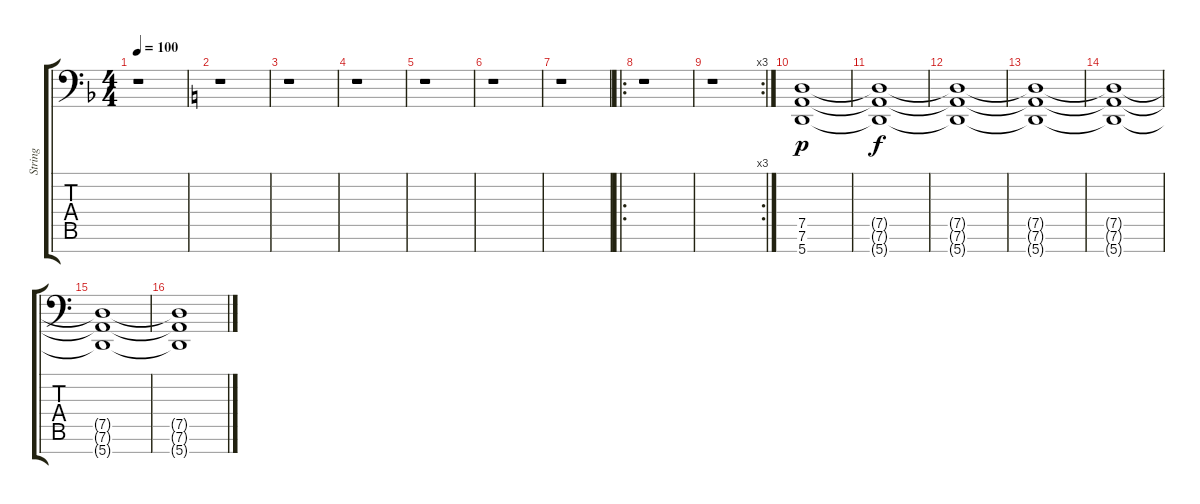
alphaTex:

\track ("String" "String") {instrument lead1square}
\staff {score tabs}
\tuning (D4 A3 F3 C3 G2 D2 A1) {hide}
\ts (4 4)
\tempo 100
\clef f4
\ks dminor
r.1{dy p instrument lead1square} |
\ks c
r.1 |
r.1 |
r.1 |
r.1 |
r.1 |
r.1 |
\ro
r.1 |
\rc 3
r.1 |
(7.5 7.6 5.7).1 |
(7.5{t} 7.6{t} 5.7{t}).1{dy f} |
(7.5{t} 7.6{t} 5.7{t}).1 |
(7.5{t} 7.6{t} 5.7{t}).1 |
(7.5{t} 7.6{t} 5.7{t}).1 |
(7.5{t} 7.6{t} 5.7{t}).1 |
(7.5{t} 7.6{t} 5.7{t}).1
